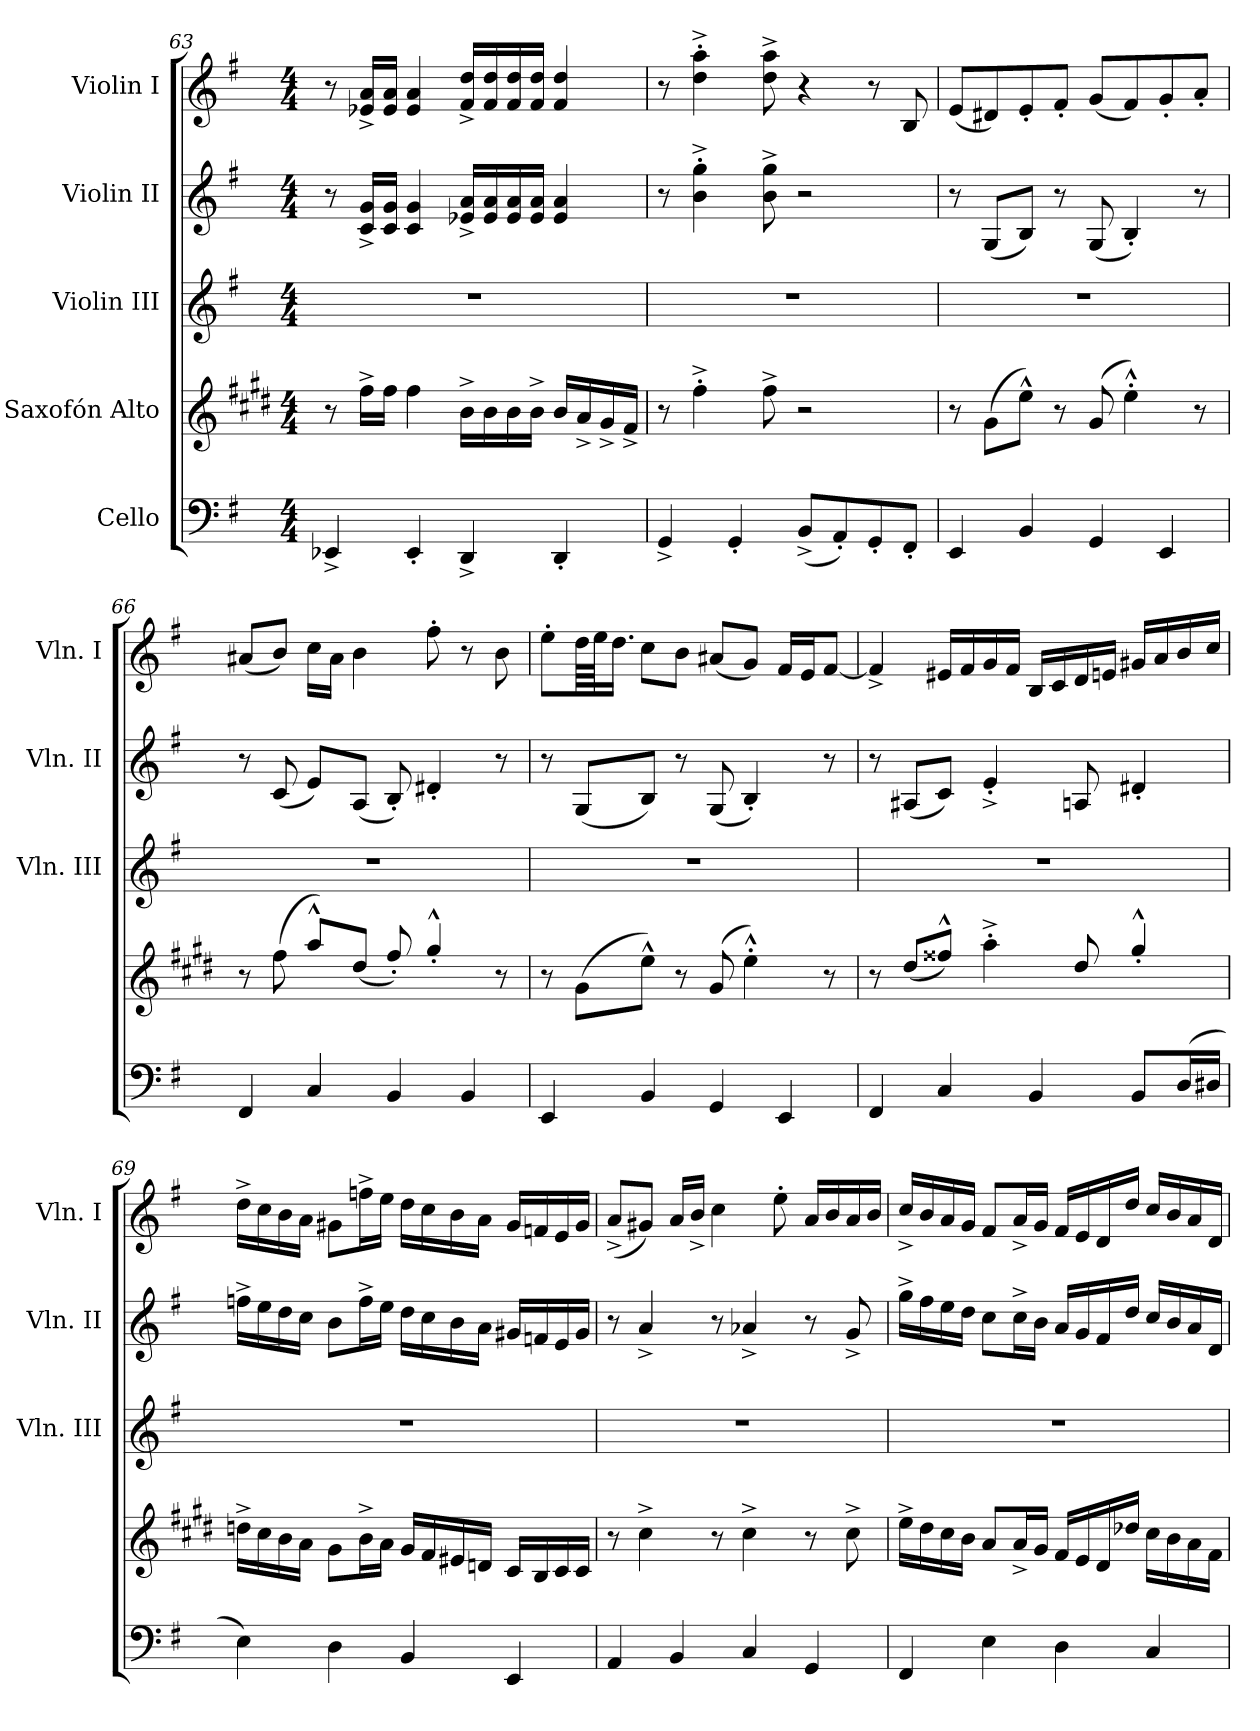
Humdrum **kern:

**kern	**kern	**kern	**kern	**kern
*part5	*part4	*part3	*part2	*part1
*staff5	*staff4	*staff3	*staff2	*staff1
*I"Cello	*I"Saxofón Alto	*I"Violin III	*I"Violin II	*I"Violin I
*	*	*I'Vln. III	*I'Vln. II	*I'Vln. I
*clefF4	*clefG2	*clefG2	*clefG2	*clefG2
*	*ITrd5c9	*	*	*
*k[f#]	*k[f#]	*k[f#]	*k[f#]	*k[f#]
*M4/4	*M4/4	*M4/4	*M4/4	*M4/4
=63	=63	=63	=63	=63
4EE-X^/	8r	1r	8r	8r
.	16a^\LL	.	16c/^ 16g/^LL	16e-X/^ 16a/^LL
.	16a\JJ	.	16c/ 16g/JJ	16e-/ 16a/JJ
4EE-'/	4a\	.	4c/ 4g/	4e-/ 4a/
4DD^/	16d^\LL	.	16e-X/^ 16a/^LL	16f#/^ 16dd/^LL
.	16d\	.	16e-/ 16a/	16f#/ 16dd/
.	16d\	.	16e-/ 16a/	16f#/ 16dd/
.	16d^\JJ	.	16e-/ 16a/JJ	16f#/ 16dd/JJ
4DD'/	16d/LL	.	4e-/ 4a/	4f#/ 4dd/
.	16c^/	.	.	.
.	16B^/	.	.	.
.	16A^/JJ	.	.	.
=64	=64	=64	=64	=64
4GG^/	8r	1r	8r	8r
.	4a^'\	.	4b\^' 4gg\^'	4dd\^' 4aa\^'
4GG'/	.	.	.	.
.	8a^\	.	8b\^ 8gg\^	8dd\^ 8aa\^
(8BB^/L	2r	.	2r	4r
8AA'/)	.	.	.	.
8GG'/	.	.	.	8r
8FF#'/J	.	.	.	8B/
=65	=65	=65	=65	=65
4EE/	8r	1r	8r	(8e/L
.	(>8B\L	.	(8G/L	8d#X/)
4BB/	8g^^\J)	.	8B/J)	8e'/
.	8r	.	8r	8f#'/J
4GG/	(8B/	.	(8G/	(8g/L
.	4g^^'\)	.	4B'/)	8f#/)
4EE/	.	.	.	8g'/
.	8r	.	8r	8a'/J
!!LO:LB:g=z
=66	=66	=66	=66	=66
4FF#/	8r	1r	8r	(8a#X/L
.	(>8a\	.	(8c/	8b/J)
4C/	8cc^^/L)	.	8e/L)	16cc\LL
.	.	.	.	16a#\JJ
.	(8f#/J	.	(8A/J	4b\
4BB/	8a'/)	.	8B'/)	.
.	4b^^'/	.	4d#X'/	8ff#'\
4BB/	.	.	.	8r
.	8r	.	8r	8b\
=67	=67	=67	=67	=67
4EE/	8r	1r	8r	8ee'\L
.	(>8B\L	.	(8G/L	64dd\LLL
.	.	.	.	64ee\JJ
.	.	.	.	16.dd\JJ
4BB/	8g^^\J)	.	8B/J)	8cc\L
.	8r	.	8r	8b\J
4GG/	(8B/	.	(8G/	(8a#X/L
.	4g^^'\)	.	4B'/)	8g/J)
4EE/	.	.	.	16f#/LL
.	.	.	.	16e/J
.	8r	.	8r	[8f#/J
=68	=68	=68	=68	=68
4FF#/	8r	1r	8r	4f#^/]
.	(8f#/L	.	(8A#X/L	.
4C/	8a#X^^/J)	.	8c/J)	16e#X/LL
.	.	.	.	16f#/
.	4cc^'\	.	4e^'/	16g/
.	.	.	.	16f#/JJ
4BB/	.	.	.	16B/LL
.	.	.	.	16c/
.	8f#/	.	8An/	16d/
.	.	.	.	16en/JJ
8BB/L	4b^^'/	.	4d#X'/	16g#X/LL
.	.	.	.	16a/
(16D/L	.	.	.	16b/
16D#X/JJ	.	.	.	16cc/JJ
=69	=69	=69	=69	=69
4E\)	16fn^\LL	1r	16ffn^\LL	16dd^\LL
.	16e\	.	16ee\	16cc\
.	16d\	.	16dd\	16b\
.	16c\JJ	.	16cc\JJ	16a\JJ
4D\	8B\L	.	8b\L	8g#X\L
.	16d^\L	.	16ff^\L	16ffn^\L
.	16c\JJ	.	16ee\JJ	16ee\JJ
4BB/	16B/LL	.	16dd\LL	16dd\LL
.	16A/	.	16cc\	16cc\
.	16G#X/	.	16b\	16b\
.	16Fn/JJ	.	16a\JJ	16a\JJ
4EE/	16E/LL	.	16g#X/LL	16g#/LL
.	16D/	.	16fn/	16fn/
.	16E/	.	16e/	16e/
.	16E/JJ	.	16g#/JJ	16g#/JJ
!!LO:PB:g=z
=70	=70	=70	=70	=70
4AA/	8r	1r	8r	(8a^/L
.	4e^\	.	4a^/	8g#X/J)
4BB/	.	.	.	16a/LL
.	.	.	.	16b^/JJ
.	8r	.	8r	4cc\
4C/	4e^\	.	4a-X^/	.
.	.	.	.	8ee'\
4GG/	8r	.	8r	16a/LL
.	.	.	.	16b/
.	8e^\	.	8g^/	16a/
.	.	.	.	16b/JJ
=71	=71	=71	=71	=71
4FF#/	16g^\LL	1r	16gg^\LL	16cc^/LL
.	16f#\	.	16ff#\	16b/
.	16e\	.	16ee\	16a/
.	16d\JJ	.	16dd\JJ	16g/JJ
4E\	8c/L	.	8cc\L	8f#/L
.	16c^/L	.	16cc^\L	16a^/L
.	16B/JJ	.	16b\JJ	16g/JJ
4D\	16A/LL	.	16a/LL	16f#/LL
.	16G/	.	16g/	16e/
.	16F#/	.	16f#/	16d/
.	16f-X/JJ	.	16dd/JJ	16dd/JJ
4C/	16e\LL	.	16cc/LL	16cc/LL
.	16d\	.	16b/	16b/
.	16c\	.	16a/	16a/
.	16A\JJ	.	16d/JJ	16d/JJ
=	=	=	=	=
*-	*-	*-	*-	*-
